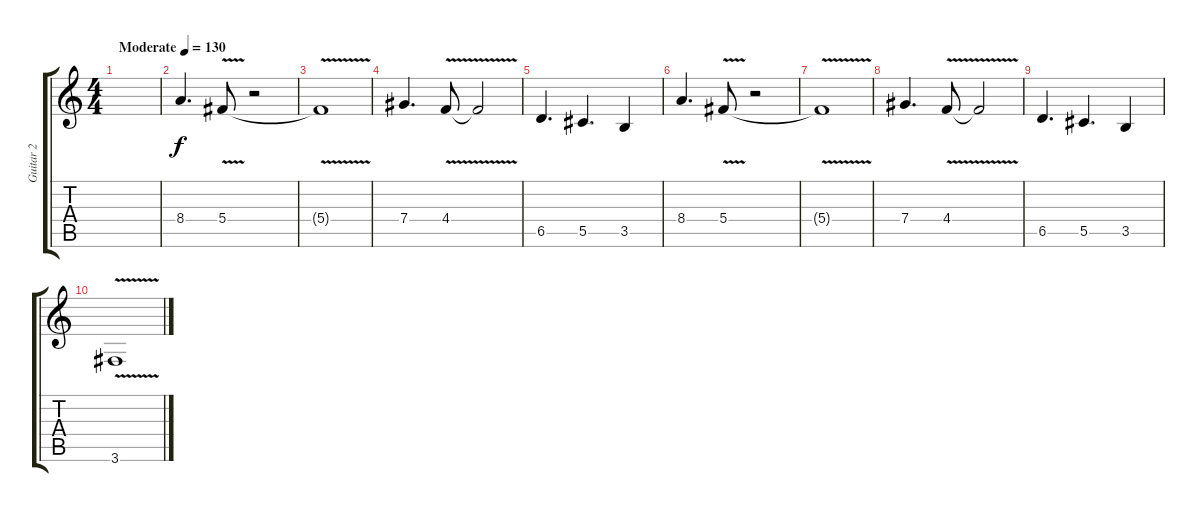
\track ("Guitar 2" "Guitar 2") {instrument distortionguitar}
\staff {score tabs}
\tuning (Eb4 Bb3 Gb3 Db3 Ab2 Eb2) {hide}
\ts (4 4)
\tempo (130 "Moderate")
\clef g2
\ks c
|
8.4.4{d} 5.4{v}.8 r.2 |
5.4{t}.1 |
7.4.4{d} 4.4{v}.8 4.4{t}.2 |
6.5.4{d} 5.5.4{d} 3.5.4 |
8.4.4{d} 5.4{v}.8 r.2 |
5.4{t}.1 |
7.4.4{d} 4.4{v}.8 4.4{t}.2 |
6.5.4{d} 5.5.4{d} 3.5.4 |
3.6{v}.1
